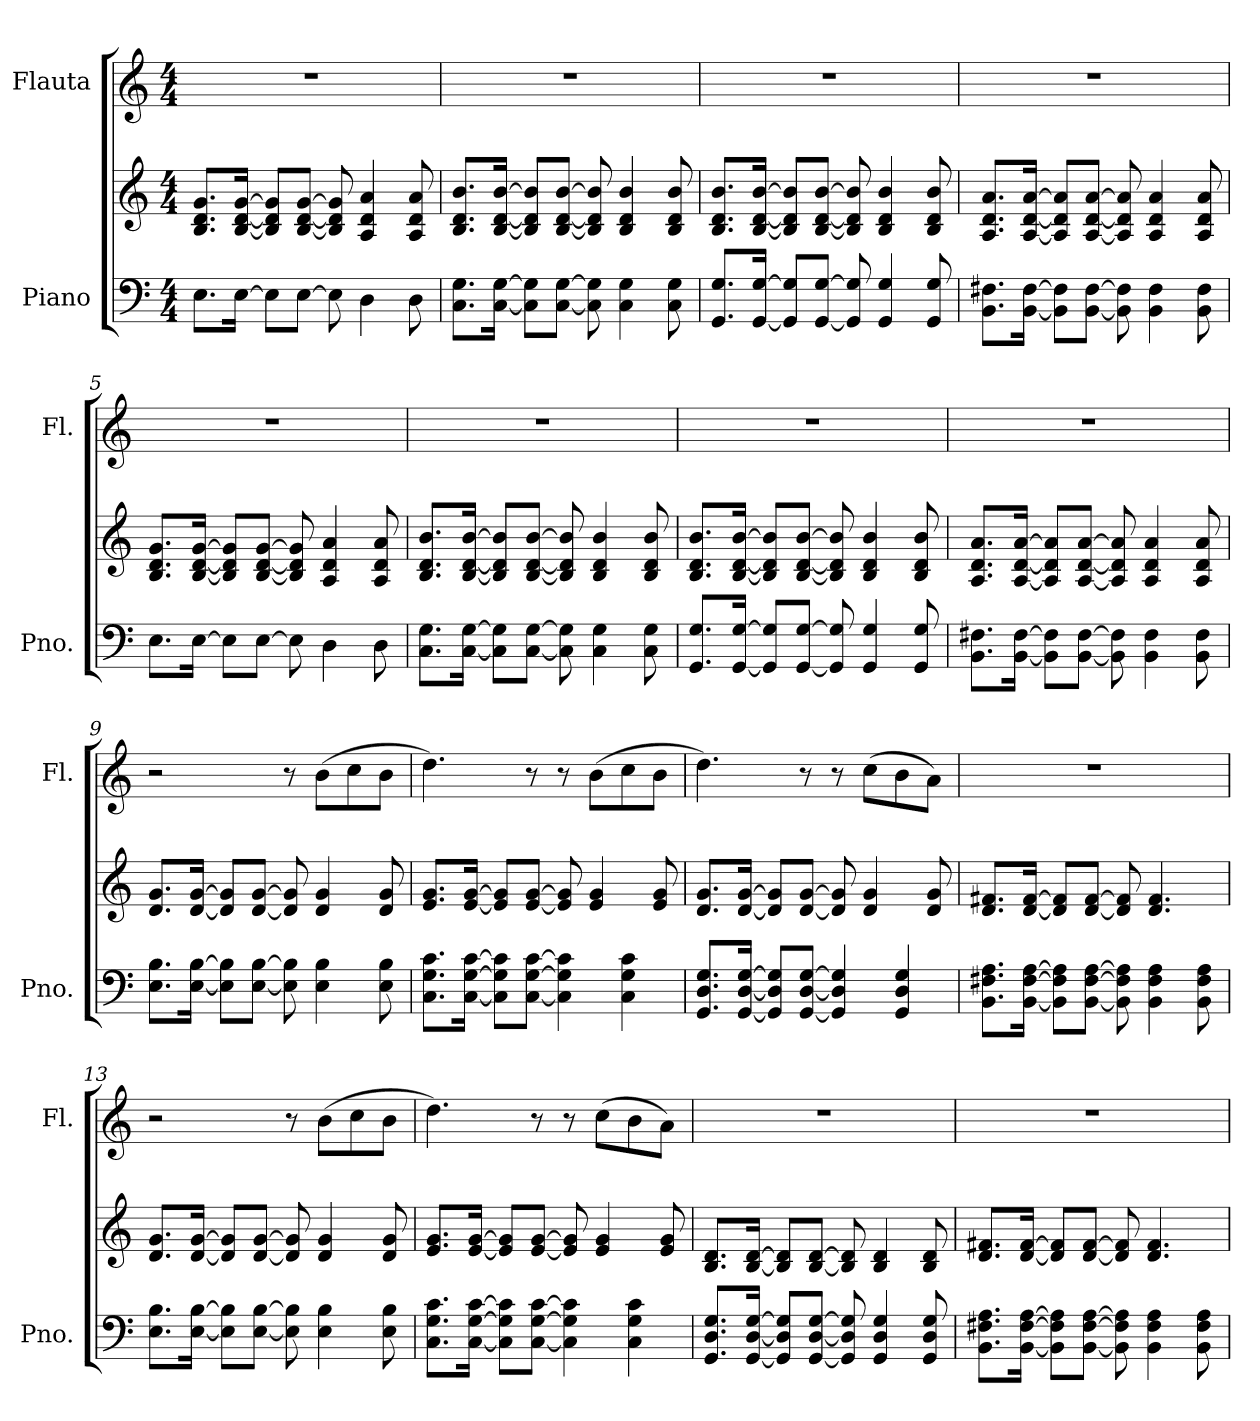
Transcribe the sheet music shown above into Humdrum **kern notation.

**kern	**kern	**kern
*part2	*part2	*part1
*staff3	*staff2	*staff1
*I"Piano	*	*I"Flauta
*I'Pno.	*	*I'Fl.
*clefF4	*clefG2	*clefG2
*k[]	*k[]	*k[]
*M4/4	*M4/4	*M4/4
=1	=1	=1
8.E\L	8.B/ 8.d/ 8.g/L	1r
[16E\Jk	[16B/ [16d/ [16g/Jk	.
8E\L]	8B/] 8d/] 8g/]L	.
[8E\J	[8B/ [8d/ [8g/J	.
8E\]	8B/] 8d/] 8g/]	.
4D\	4A/ 4d/ 4a/	.
8D\	8A/ 8d/ 8a/	.
=2	=2	=2
8.C\ 8.G\L	8.B/ 8.d/ 8.b/L	1r
[16C\ [16G\Jk	[16B/ [16d/ [16b/Jk	.
8C\] 8G\]L	8B/] 8d/] 8b/]L	.
[8C\ [8G\J	[8B/ [8d/ [8b/J	.
8C\] 8G\]	8B/] 8d/] 8b/]	.
4C\ 4G\	4B/ 4d/ 4b/	.
8C\ 8G\	8B/ 8d/ 8b/	.
=3	=3	=3
8.GG/ 8.G/L	8.B/ 8.d/ 8.b/L	1r
[16GG/ [16G/Jk	[16B/ [16d/ [16b/Jk	.
8GG/] 8G/]L	8B/] 8d/] 8b/]L	.
[8GG/ [8G/J	[8B/ [8d/ [8b/J	.
8GG/] 8G/]	8B/] 8d/] 8b/]	.
4GG/ 4G/	4B/ 4d/ 4b/	.
8GG/ 8G/	8B/ 8d/ 8b/	.
!!LO:LB:g=z
=4	=4	=4
8.BB\ 8.F#X\L	8.A/ 8.d/ 8.a/L	1r
[16BB\ [16F#\Jk	[16A/ [16d/ [16a/Jk	.
8BB\] 8F#\]L	8A/] 8d/] 8a/]L	.
[8BB\ [8F#\J	[8A/ [8d/ [8a/J	.
8BB\] 8F#\]	8A/] 8d/] 8a/]	.
4BB\ 4F#\	4A/ 4d/ 4a/	.
8BB\ 8F#\	8A/ 8d/ 8a/	.
=5	=5	=5
8.E\L	8.B/ 8.d/ 8.g/L	1r
[16E\Jk	[16B/ [16d/ [16g/Jk	.
8E\L]	8B/] 8d/] 8g/]L	.
[8E\J	[8B/ [8d/ [8g/J	.
8E\]	8B/] 8d/] 8g/]	.
4D\	4A/ 4d/ 4a/	.
8D\	8A/ 8d/ 8a/	.
=6	=6	=6
8.C\ 8.G\L	8.B/ 8.d/ 8.b/L	1r
[16C\ [16G\Jk	[16B/ [16d/ [16b/Jk	.
8C\] 8G\]L	8B/] 8d/] 8b/]L	.
[8C\ [8G\J	[8B/ [8d/ [8b/J	.
8C\] 8G\]	8B/] 8d/] 8b/]	.
4C\ 4G\	4B/ 4d/ 4b/	.
8C\ 8G\	8B/ 8d/ 8b/	.
!!LO:LB:g=z
=7	=7	=7
8.GG/ 8.G/L	8.B/ 8.d/ 8.b/L	1r
[16GG/ [16G/Jk	[16B/ [16d/ [16b/Jk	.
8GG/] 8G/]L	8B/] 8d/] 8b/]L	.
[8GG/ [8G/J	[8B/ [8d/ [8b/J	.
8GG/] 8G/]	8B/] 8d/] 8b/]	.
4GG/ 4G/	4B/ 4d/ 4b/	.
8GG/ 8G/	8B/ 8d/ 8b/	.
=8	=8	=8
8.BB\ 8.F#X\L	8.A/ 8.d/ 8.a/L	1r
[16BB\ [16F#\Jk	[16A/ [16d/ [16a/Jk	.
8BB\] 8F#\]L	8A/] 8d/] 8a/]L	.
[8BB\ [8F#\J	[8A/ [8d/ [8a/J	.
8BB\] 8F#\]	8A/] 8d/] 8a/]	.
4BB\ 4F#\	4A/ 4d/ 4a/	.
8BB\ 8F#\	8A/ 8d/ 8a/	.
=9	=9	=9
8.E\ 8.B\L	8.d/ 8.g/L	2r
[16E\ [16B\Jk	[16d/ [16g/Jk	.
8E\] 8B\]L	8d/] 8g/]L	.
[8E\ [8B\J	[8d/ [8g/J	.
8E\] 8B\]	8d/] 8g/]	8r
4E\ 4B\	4d/ 4g/	(8b\L
.	.	8cc\
8E\ 8B\	8d/ 8g/	8b\J
!!LO:LB:g=z
=10	=10	=10
8.C\ 8.G\ 8.c\L	8.e/ 8.g/L	4.dd\)
[16C\ [16G\ [16c\Jk	[16e/ [16g/Jk	.
8C\] 8G\] 8c\]L	8e/] 8g/]L	.
[8C\ [8G\ [8c\J	[8e/ [8g/J	8r
4C\] 4G\] 4c\]	8e/] 8g/]	8r
.	4e/ 4g/	(8b\L
4C\ 4G\ 4c\	.	8cc\
.	8e/ 8g/	8b\J
=11	=11	=11
8.GG/ 8.D/ 8.G/L	8.d/ 8.g/L	4.dd\)
[16GG/ [16D/ [16G/Jk	[16d/ [16g/Jk	.
8GG/] 8D/] 8G/]L	8d/] 8g/]L	.
[8GG/ [8D/ [8G/J	[8d/ [8g/J	8r
4GG/] 4D/] 4G/]	8d/] 8g/]	8r
.	4d/ 4g/	(8cc\L
4GG/ 4D/ 4G/	.	8b\
.	8d/ 8g/	8a\J)
=12	=12	=12
8.BB\ 8.F#X\ 8.A\L	8.d/ 8.f#X/L	1r
[16BB\ [16F#\ [16A\Jk	[16d/ [16f#/Jk	.
8BB\] 8F#\] 8A\]L	8d/] 8f#/]L	.
[8BB\ [8F#\ [8A\J	[8d/ [8f#/J	.
8BB\] 8F#\] 8A\]	8d/] 8f#/]	.
4BB\ 4F#\ 4A\	4.d/ 4.f#/	.
8BB\ 8F#\ 8A\	.	.
!!LO:PB:g=z
=13	=13	=13
8.E\ 8.B\L	8.d/ 8.g/L	2r
[16E\ [16B\Jk	[16d/ [16g/Jk	.
8E\] 8B\]L	8d/] 8g/]L	.
[8E\ [8B\J	[8d/ [8g/J	.
8E\] 8B\]	8d/] 8g/]	8r
4E\ 4B\	4d/ 4g/	(8b\L
.	.	8cc\
8E\ 8B\	8d/ 8g/	8b\J
=14	=14	=14
8.C\ 8.G\ 8.c\L	8.e/ 8.g/L	4.dd\)
[16C\ [16G\ [16c\Jk	[16e/ [16g/Jk	.
8C\] 8G\] 8c\]L	8e/] 8g/]L	.
[8C\ [8G\ [8c\J	[8e/ [8g/J	8r
4C\] 4G\] 4c\]	8e/] 8g/]	8r
.	4e/ 4g/	(8cc\L
4C\ 4G\ 4c\	.	8b\
.	8e/ 8g/	8a\J)
=15	=15	=15
8.GG/ 8.D/ 8.G/L	8.B/ 8.d/L	1r
[16GG/ [16D/ [16G/Jk	[16B/ [16d/Jk	.
8GG/] 8D/] 8G/]L	8B/] 8d/]L	.
[8GG/ [8D/ [8G/J	[8B/ [8d/J	.
8GG/] 8D/] 8G/]	8B/] 8d/]	.
4GG/ 4D/ 4G/	4B/ 4d/	.
8GG/ 8D/ 8G/	8B/ 8d/	.
!!LO:LB:g=z
=16	=16	=16
8.BB\ 8.F#X\ 8.A\L	8.d/ 8.f#X/L	1r
[16BB\ [16F#\ [16A\Jk	[16d/ [16f#/Jk	.
8BB\] 8F#\] 8A\]L	8d/] 8f#/]L	.
[8BB\ [8F#\ [8A\J	[8d/ [8f#/J	.
8BB\] 8F#\] 8A\]	8d/] 8f#/]	.
4BB\ 4F#\ 4A\	4.d/ 4.f#/	.
8BB\ 8F#\ 8A\	.	.
=	=	=
*-	*-	*-
